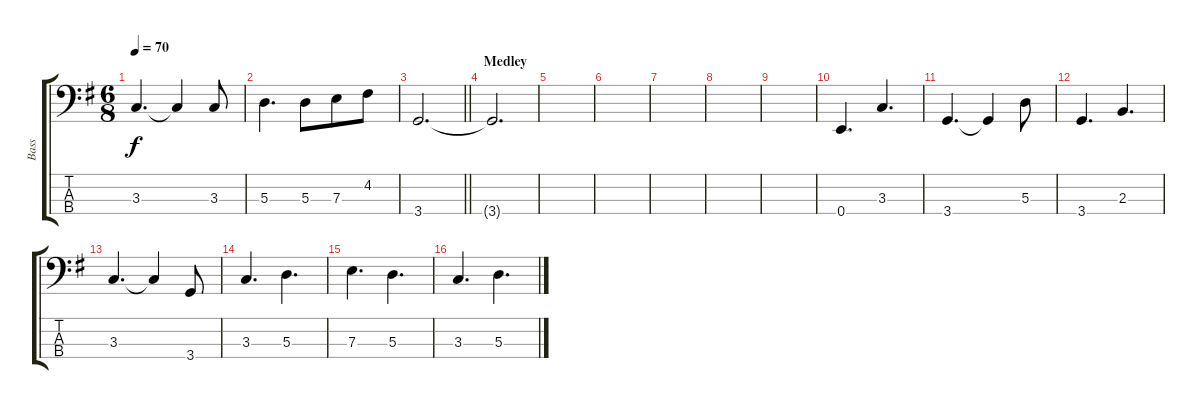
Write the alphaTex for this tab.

\track ("Bass" "Bass") {instrument electricbassfinger}
\staff {score tabs}
\tuning (G2 D2 A1 E1) {hide}
\ts (6 8)
\tempo 70
\clef f4
\ks g
3.3.4{d dy f} 3.3{t}.4 3.3.8 |
5.3.4{d} 5.3.8 7.3.8 4.2.8 |
\barLineRight lightlight
3.4.2{d} |
\section ("" "Medley")
3.4{t}.2{d} |
|
|
|
|
|
0.4.4{d} 3.3.4{d} |
3.4.4{d} 3.4{t}.4 5.3.8 |
3.4.4{d} 2.3.4{d} |
3.3.4{d} 3.3{t}.4 3.4.8 |
3.3.4{d} 5.3.4{d} |
7.3.4{d} 5.3.4{d} |
3.3.4{d} 5.3.4{d}
